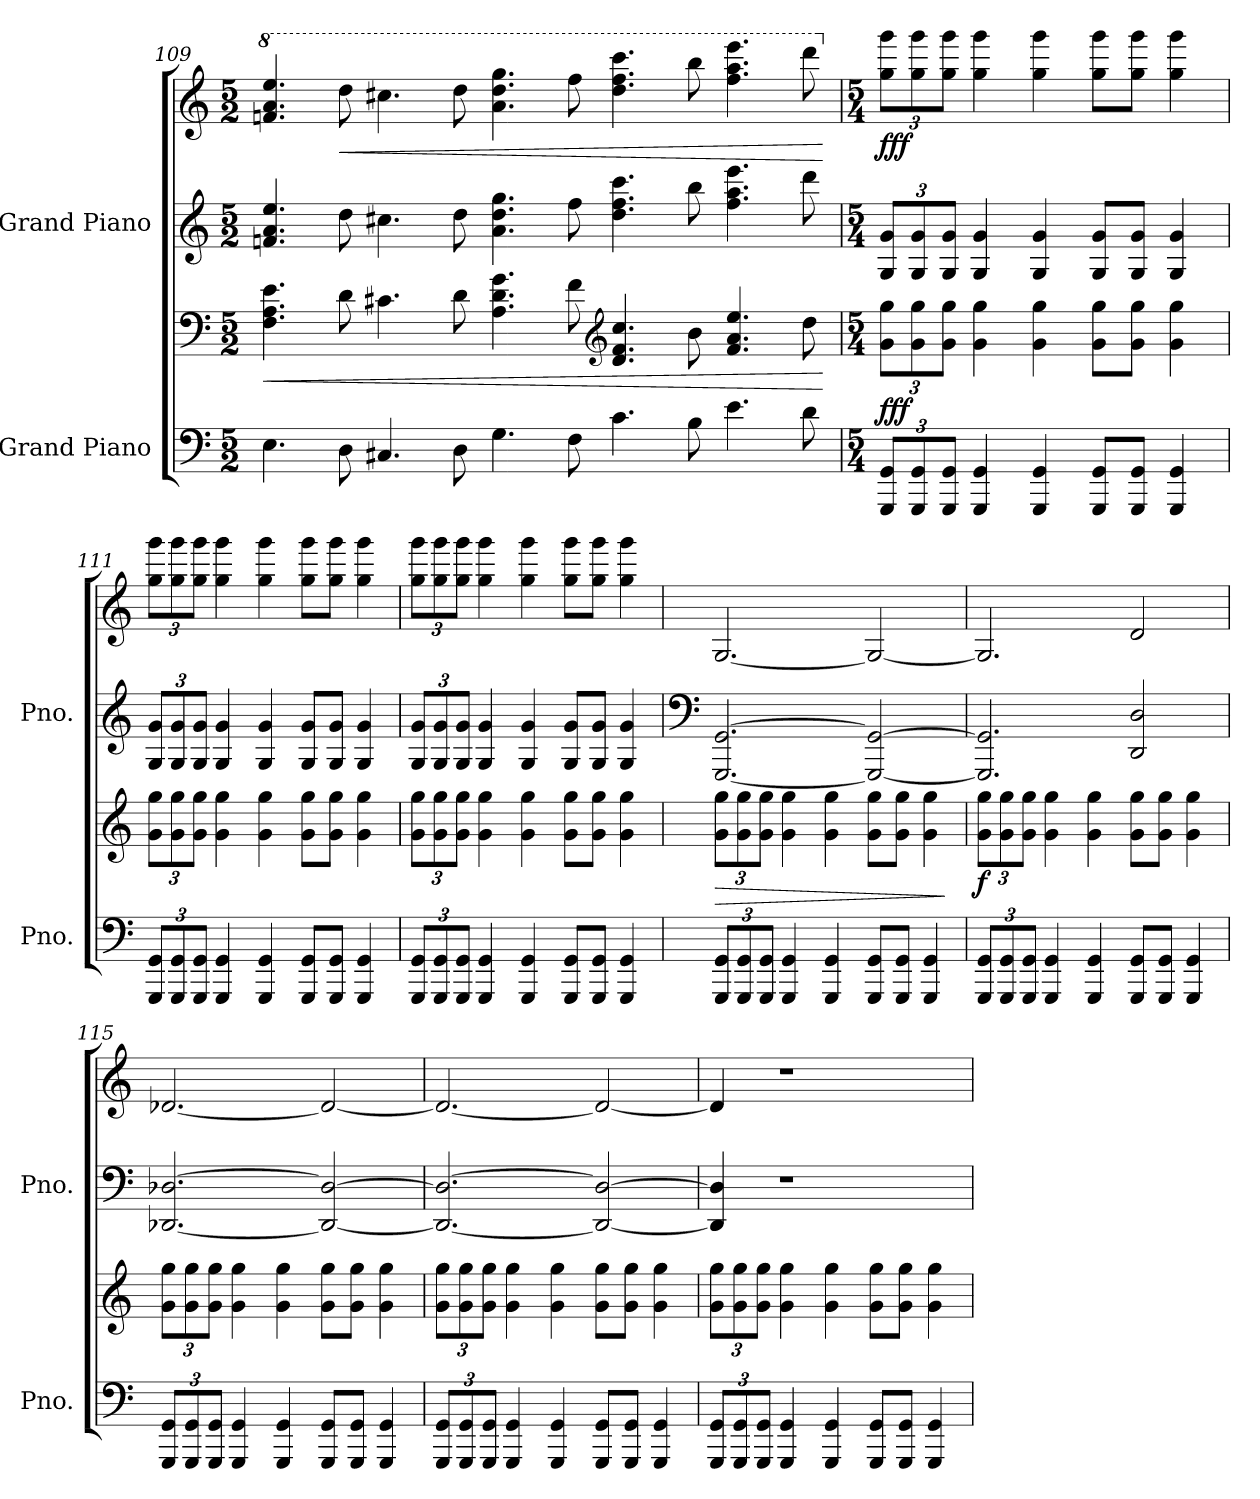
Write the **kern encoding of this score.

**kern	**kern	**dynam	**kern	**kern	**dynam
*part2	*part2	*part2	*part1	*part1	*part1
*staff4	*staff3	*staff3/4	*staff2	*staff1	*staff1/2
*I"Grand Piano	*	*	*I"Grand Piano	*	*
*I'Pno.	*	*	*I'Pno.	*	*
*clefF4	*clefF4	*	*clefG2	*clefG2	*
*k[]	*k[]	*	*k[]	*k[]	*
*M5/2	*M5/2	*	*M5/2	*M5/2	*
=109	=109	=109	=109	=109	=109
!	!	!LO:HP:b	!	!	!
*	*	*	*	*8va	*
4.E\	4.F\ 4.A\ 4.e\	<	4.fn/ 4.a/ 4.ee/	4.ffn/ 4.aa/ 4.eee/	.
!	!	!	!	!	!LO:HP:b
8D\	8d\	.	8dd\	8ddd\	<
4.C#X/	4.c#X\	.	4.cc#X\	4.ccc#X\	.
8D\	8d\	.	8dd\	8ddd\	.
4.G\	4.A\ 4.d\ 4.g\	.	4.a\ 4.dd\ 4.gg\	4.aa\ 4.ddd\ 4.ggg\	.
8F\	8f\	.	8ff\	8fff\	.
*	*clefG2	*	*	*	*
4.c\	4.d/ 4.f/ 4.cc/	.	4.dd\ 4.ff\ 4.ccc\	4.ddd\ 4.fff\ 4.cccc\	.
8B\	8b\	.	8bb\	8bbb\	.
4.e\	4.f/ 4.a/ 4.ee/	.	4.ff\ 4.aa\ 4.eee\	4.fff\ 4.aaa\ 4.eeee\	.
8d\	8dd\	.	8ddd\	8dddd\	.
.	.	[	.	.	[
!!LO:LB:g=z
=110	=110	=110	=110	=110	=110
*M5/4	*M5/4	*	*M5/4	*M5/4	*
*Xbrackettup	*Xbrackettup	*	*Xbrackettup	*	*
*	*	*	*	*X8va	*
*	*	*	*	*Xbrackettup	*
*	*	*	*	*MM156	*
!	!	!LO:DY:a=2	!	!	!LO:DY:b
12GGG/ 12GG/L	12g\ 12gg\L	fff	12G/ 12g/L	12gg\ 12ggg\L	fff
12GGG/ 12GG/	12g\ 12gg\	.	12G/ 12g/	12gg\ 12ggg\	.
12GGG/ 12GG/J	12g\ 12gg\J	.	12G/ 12g/J	12gg\ 12ggg\J	.
4GGG/ 4GG/	4g\ 4gg\	.	4G/ 4g/	4gg\ 4ggg\	.
4GGG/ 4GG/	4g\ 4gg\	.	4G/ 4g/	4gg\ 4ggg\	.
8GGG/ 8GG/L	8g\ 8gg\L	.	8G/ 8g/L	8gg\ 8ggg\L	.
8GGG/ 8GG/J	8g\ 8gg\J	.	8G/ 8g/J	8gg\ 8ggg\J	.
4GGG/ 4GG/	4g\ 4gg\	.	4G/ 4g/	4gg\ 4ggg\	.
=111	=111	=111	=111	=111	=111
12GGG/ 12GG/L	12g\ 12gg\L	.	12G/ 12g/L	12gg\ 12ggg\L	.
12GGG/ 12GG/	12g\ 12gg\	.	12G/ 12g/	12gg\ 12ggg\	.
12GGG/ 12GG/J	12g\ 12gg\J	.	12G/ 12g/J	12gg\ 12ggg\J	.
4GGG/ 4GG/	4g\ 4gg\	.	4G/ 4g/	4gg\ 4ggg\	.
4GGG/ 4GG/	4g\ 4gg\	.	4G/ 4g/	4gg\ 4ggg\	.
8GGG/ 8GG/L	8g\ 8gg\L	.	8G/ 8g/L	8gg\ 8ggg\L	.
8GGG/ 8GG/J	8g\ 8gg\J	.	8G/ 8g/J	8gg\ 8ggg\J	.
4GGG/ 4GG/	4g\ 4gg\	.	4G/ 4g/	4gg\ 4ggg\	.
=112	=112	=112	=112	=112	=112
12GGG/ 12GG/L	12g\ 12gg\L	.	12G/ 12g/L	12gg\ 12ggg\L	.
12GGG/ 12GG/	12g\ 12gg\	.	12G/ 12g/	12gg\ 12ggg\	.
12GGG/ 12GG/J	12g\ 12gg\J	.	12G/ 12g/J	12gg\ 12ggg\J	.
4GGG/ 4GG/	4g\ 4gg\	.	4G/ 4g/	4gg\ 4ggg\	.
4GGG/ 4GG/	4g\ 4gg\	.	4G/ 4g/	4gg\ 4ggg\	.
8GGG/ 8GG/L	8g\ 8gg\L	.	8G/ 8g/L	8gg\ 8ggg\L	.
8GGG/ 8GG/J	8g\ 8gg\J	.	8G/ 8g/J	8gg\ 8ggg\J	.
4GGG/ 4GG/	4g\ 4gg\	.	4G/ 4g/	4gg\ 4ggg\	.
!!LO:LB:g=z
=113	=113	=113	=113	=113	=113
*	*	*	*clefF4	*	*
!	!	!LO:HP:b	!	!	!
12GGG/ 12GG/L	12g\ 12gg\L	>	[2.GGG/ [2.GG/	[2.G/	.
12GGG/ 12GG/	12g\ 12gg\	.	.	.	.
12GGG/ 12GG/J	12g\ 12gg\J	.	.	.	.
4GGG/ 4GG/	4g\ 4gg\	.	.	.	.
4GGG/ 4GG/	4g\ 4gg\	.	.	.	.
8GGG/ 8GG/L	8g\ 8gg\L	.	2GGG/_ 2GG/_	2G/_	.
8GGG/ 8GG/J	8g\ 8gg\J	.	.	.	.
4GGG/ 4GG/	4g\ 4gg\	.	.	.	.
.	.	]	.	.	.
=114	=114	=114	=114	=114	=114
!	!	!LO:DY:b	!	!	!
12GGG/ 12GG/L	12g\ 12gg\L	f	2.GGG/] 2.GG/]	2.G/]	.
12GGG/ 12GG/	12g\ 12gg\	.	.	.	.
12GGG/ 12GG/J	12g\ 12gg\J	.	.	.	.
4GGG/ 4GG/	4g\ 4gg\	.	.	.	.
4GGG/ 4GG/	4g\ 4gg\	.	.	.	.
8GGG/ 8GG/L	8g\ 8gg\L	.	2DD/ 2D/	2d/	.
8GGG/ 8GG/J	8g\ 8gg\J	.	.	.	.
4GGG/ 4GG/	4g\ 4gg\	.	.	.	.
=115	=115	=115	=115	=115	=115
12GGG/ 12GG/L	12g\ 12gg\L	.	[2.DD-X/ [2.D-X/	[2.d-X/	.
12GGG/ 12GG/	12g\ 12gg\	.	.	.	.
12GGG/ 12GG/J	12g\ 12gg\J	.	.	.	.
4GGG/ 4GG/	4g\ 4gg\	.	.	.	.
4GGG/ 4GG/	4g\ 4gg\	.	.	.	.
8GGG/ 8GG/L	8g\ 8gg\L	.	2DD-/_ 2D-/_	2d-/_	.
8GGG/ 8GG/J	8g\ 8gg\J	.	.	.	.
4GGG/ 4GG/	4g\ 4gg\	.	.	.	.
!!LO:PB:g=z
=116	=116	=116	=116	=116	=116
12GGG/ 12GG/L	12g\ 12gg\L	.	2.DD-/_ 2.D-/_	2.d-/_	.
12GGG/ 12GG/	12g\ 12gg\	.	.	.	.
12GGG/ 12GG/J	12g\ 12gg\J	.	.	.	.
4GGG/ 4GG/	4g\ 4gg\	.	.	.	.
4GGG/ 4GG/	4g\ 4gg\	.	.	.	.
8GGG/ 8GG/L	8g\ 8gg\L	.	2DD-/_ 2D-/_	2d-/_	.
8GGG/ 8GG/J	8g\ 8gg\J	.	.	.	.
4GGG/ 4GG/	4g\ 4gg\	.	.	.	.
=117	=117	=117	=117	=117	=117
12GGG/ 12GG/L	12g\ 12gg\L	.	4DD-/] 4D-/]	4d-/]	.
12GGG/ 12GG/	12g\ 12gg\	.	.	.	.
12GGG/ 12GG/J	12g\ 12gg\J	.	.	.	.
4GGG/ 4GG/	4g\ 4gg\	.	1r	1r	.
4GGG/ 4GG/	4g\ 4gg\	.	.	.	.
8GGG/ 8GG/L	8g\ 8gg\L	.	.	.	.
8GGG/ 8GG/J	8g\ 8gg\J	.	.	.	.
4GGG/ 4GG/	4g\ 4gg\	.	.	.	.
=	=	=	=	=	=
*-	*-	*-	*-	*-	*-
